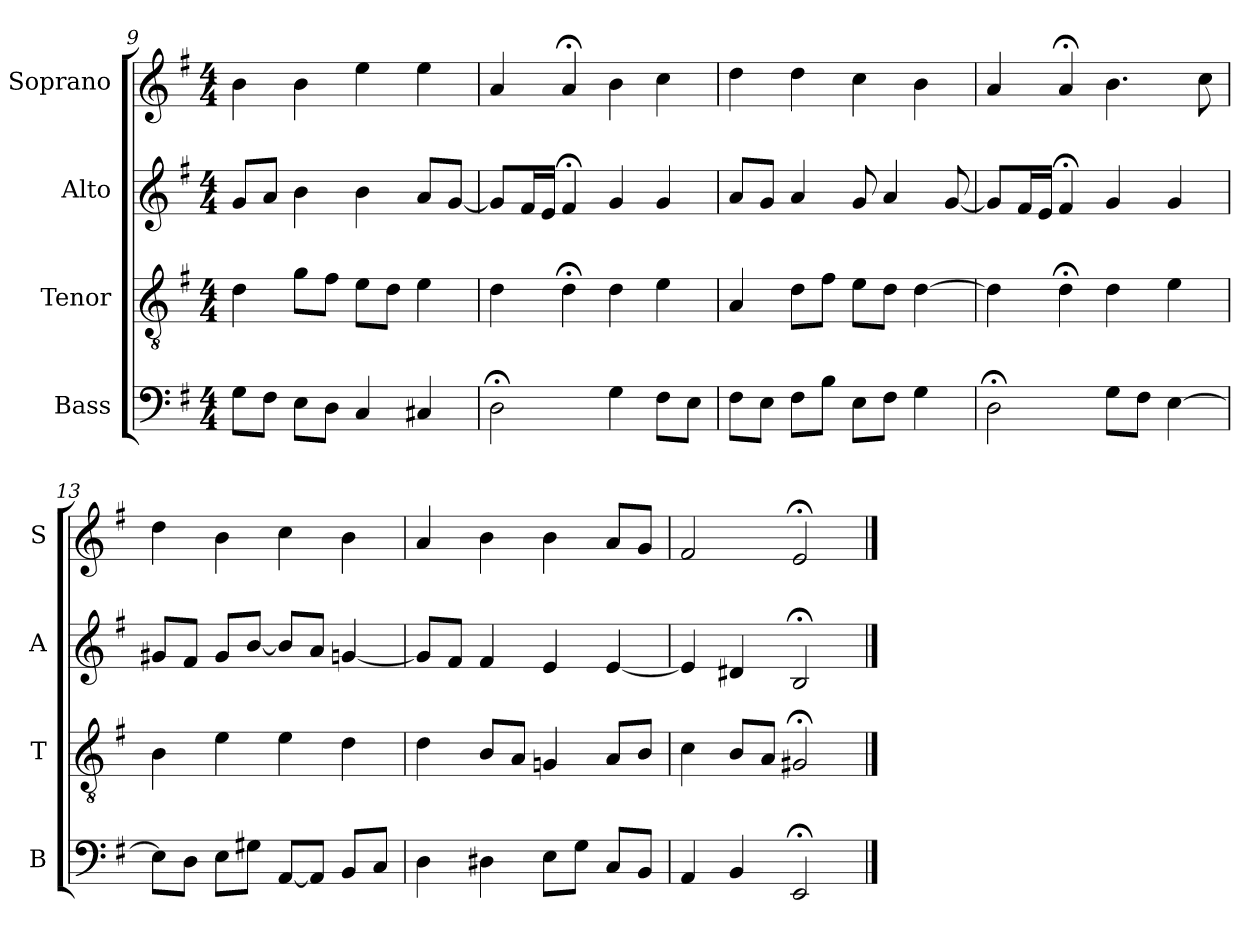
**kern	**kern	**kern	**kern
*part4	*part3	*part2	*part1
*staff4	*staff3	*staff2	*staff1
*I"Bass	*I"Tenor	*I"Alto	*I"Soprano
*I'B	*I'T	*I'A	*I'S
*clefF4	*clefGv2	*clefG2	*clefG2
*k[f#]	*k[f#]	*k[f#]	*k[f#]
*e:	*e:	*e:	*e:
*M4/4	*M4/4	*M4/4	*M4/4
=9	=9	=9	=9
8GL	4d	8gL	4b
8F#J	.	8aJ	.
8EL	8gL	4b	4b
8DJ	8f#J	.	.
4C	8eL	4b	4ee
.	8dJ	.	.
4C#X	4e	8aL	4ee
.	.	[8gJ	.
=10	=10	=10	=10
2D;<	4d	8gL]	4a
.	.	16f#L	.
.	.	16eJJ	.
.	4d;<	4f#;<	4a;<
4G	4d	4g	4b
8F#L	4e	4g	4cc
8EJ	.	.	.
=11	=11	=11	=11
8F#L	4A	8aL	4dd
8EJ	.	8gJ	.
8F#L	8dL	4a	4dd
8BJ	8f#J	.	.
8EL	8eL	8g	4cc
8F#J	8dJ	4a	.
4G	[4d	.	4b
.	.	[8g	.
=12	=12	=12	=12
2D;<	4d]	8gL]	4a
.	.	16f#L	.
.	.	16eJJ	.
.	4d;<	4f#;<	4a;<
8GL	4d	4g	4.b
8F#J	.	.	.
[4E	4e	4g	.
.	.	.	8cc
=13	=13	=13	=13
8EL]	4B	8g#XL	4dd
8DJ	.	8f#J	.
8EL	4e	8g#L	4b
8G#XJ	.	[8bJ	.
[8AAL	4e	8bL]	4cc
8AAJ]	.	8aJ	.
8BBL	4d	[4gn	4b
8CJ	.	.	.
=14	=14	=14	=14
4D	4d	8gL]	4a
.	.	8f#J	.
4D#X	8BL	4f#	4b
.	8AJ	.	.
8EL	4Gn	4e	4b
8GJ	.	.	.
8CL	8AL	[4e	8aL
8BBJ	8BJ	.	8gJ
=15	=15	=15	=15
4AA	4c	4e]	2f#
4BB	8BL	4d#X	.
.	8AJ	.	.
2EE;<	2G#X;<	2B;<	2e;<
==	==	==	==
*-	*-	*-	*-
